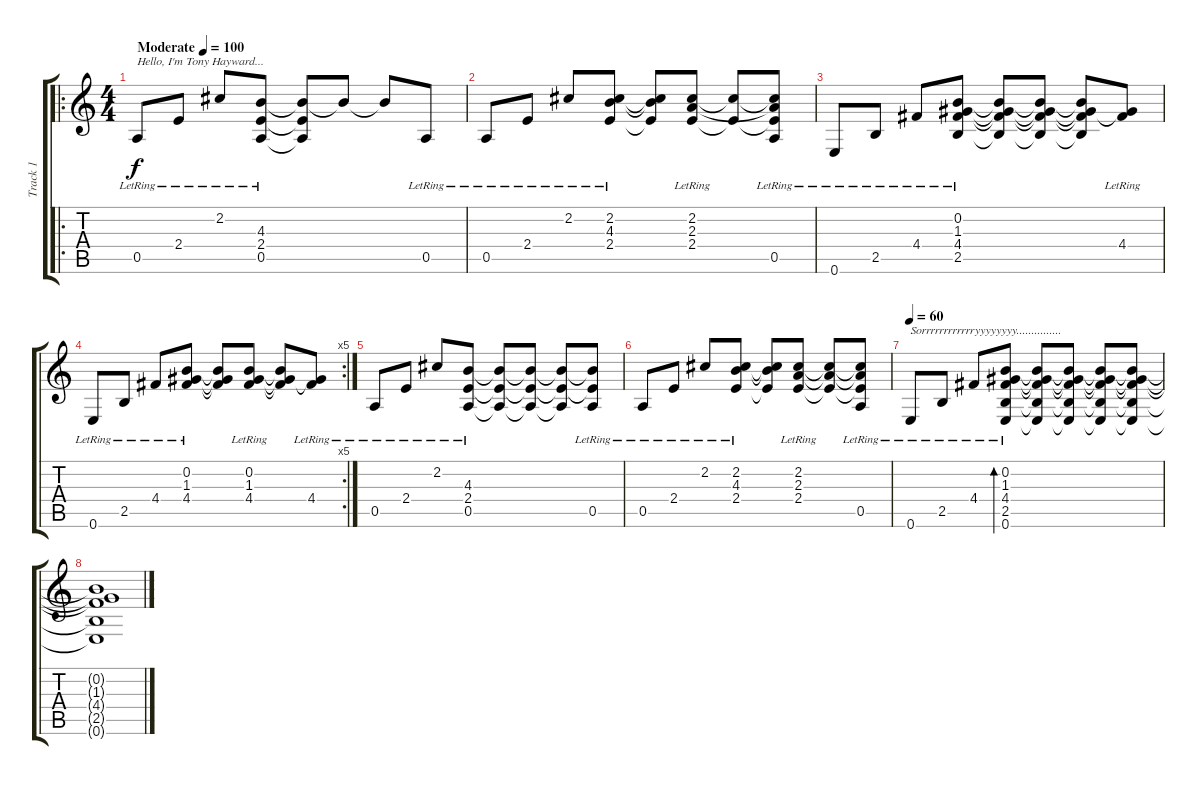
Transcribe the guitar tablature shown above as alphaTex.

\track ("Track 1" "Track 1") {instrument acousticguitarnylon}
\staff {score tabs}
\tuning (E4 B3 G3 D3 A2 E2) {hide}
\ro
\ts (4 4)
\tempo (100 "Moderate")
\clef g2
\ks c
0.5{lr}.8{txt "Hello, I'm Tony Hayward..." dy f instrument acousticguitarnylon} 2.4{lr}.8 2.2{lr}.8 (4.3{lr} 2.4{lr} 0.5{lr}).8 (4.3{t} 2.4{t} 0.5{t}).8 4.3{t}.8 4.3{t}.8 0.5{lr}.8 |
0.5{lr}.8 2.4{lr}.8 2.2{lr}.8 (2.2{lr} 4.3{lr} 2.4{lr}).8 (2.2{t} 4.3{t} 2.4{t}).8 (2.2{lr} 2.3{lr} 2.4{lr}).8 (2.2{t} 2.4{t}).8 (2.2{t} 2.3{t} 2.4{t} 0.5{lr}).8 |
0.6{lr}.8 2.5{lr}.8 4.4{lr}.8 (0.2{lr} 1.3{lr} 4.4{lr} 2.5{lr}).8 (0.2{t} 1.3{t} 4.4{t} 2.5{t}).8 (0.2{t} 1.3{t} 4.4{t} 2.5{t}).8 (0.2{t} 1.3{t} 4.4{t} 2.5{t}).8 (1.3{t} 4.4{lr}).8 |
\rc 5
0.6{lr}.8 2.5{lr}.8 4.4{lr}.8 (0.2{lr} 1.3{lr} 4.4{lr}).8 (0.2{t} 1.3{t} 4.4{t}).8 (0.2{lr} 1.3{lr} 4.4{lr}).8 (0.2{t} 1.3{t} 4.4{t}).8 (1.3{t} 4.4{lr}).8 |
0.5{lr}.8 2.4{lr}.8 2.2{lr}.8 (4.3 2.4{lr} 0.5{lr}).8 (4.3{t} 2.4{t} 0.5{t}).8 (4.3{t} 2.4{t} 0.5{t}).8 (4.3{t} 2.4{t} 0.5{t}).8 (4.3{t} 2.4{t} 0.5{lr}).8 |
0.5{lr}.8 2.4{lr}.8 2.2{lr}.8 (2.2{lr} 4.3{lr} 2.4{lr}).8 (2.2{t} 4.3{t} 2.4{t}).8 (2.2{lr} 2.3{lr} 2.4{lr}).8 (2.2{t} 2.3{t} 2.4{t}).8 (2.2{t} 2.3{t} 2.4{t} 0.5{lr}).8 |
\tempo 60
0.6{lr}.8{txt "Sorrrrrrrrrrrryyyyyyyy..............."} 2.5{lr}.8 4.4{lr}.8 (0.2{lr} 1.3{lr} 4.4{lr} 2.5{lr} 0.6{lr}).8{bd 240} (0.2{t} 1.3{t} 4.4{t} 2.5{t} 0.6{t}).8 (0.2{t} 1.3{t} 4.4{t} 2.5{t} 0.6{t}).8 (0.2{t} 1.3{t} 4.4{t} 2.5{t} 0.6{t}).8 (0.2{t} 1.3{t} 4.4{t} 2.5{t} 0.6{t}).8 |
(0.2{t} 1.3{t} 4.4{t} 2.5{t} 0.6{t}).1
